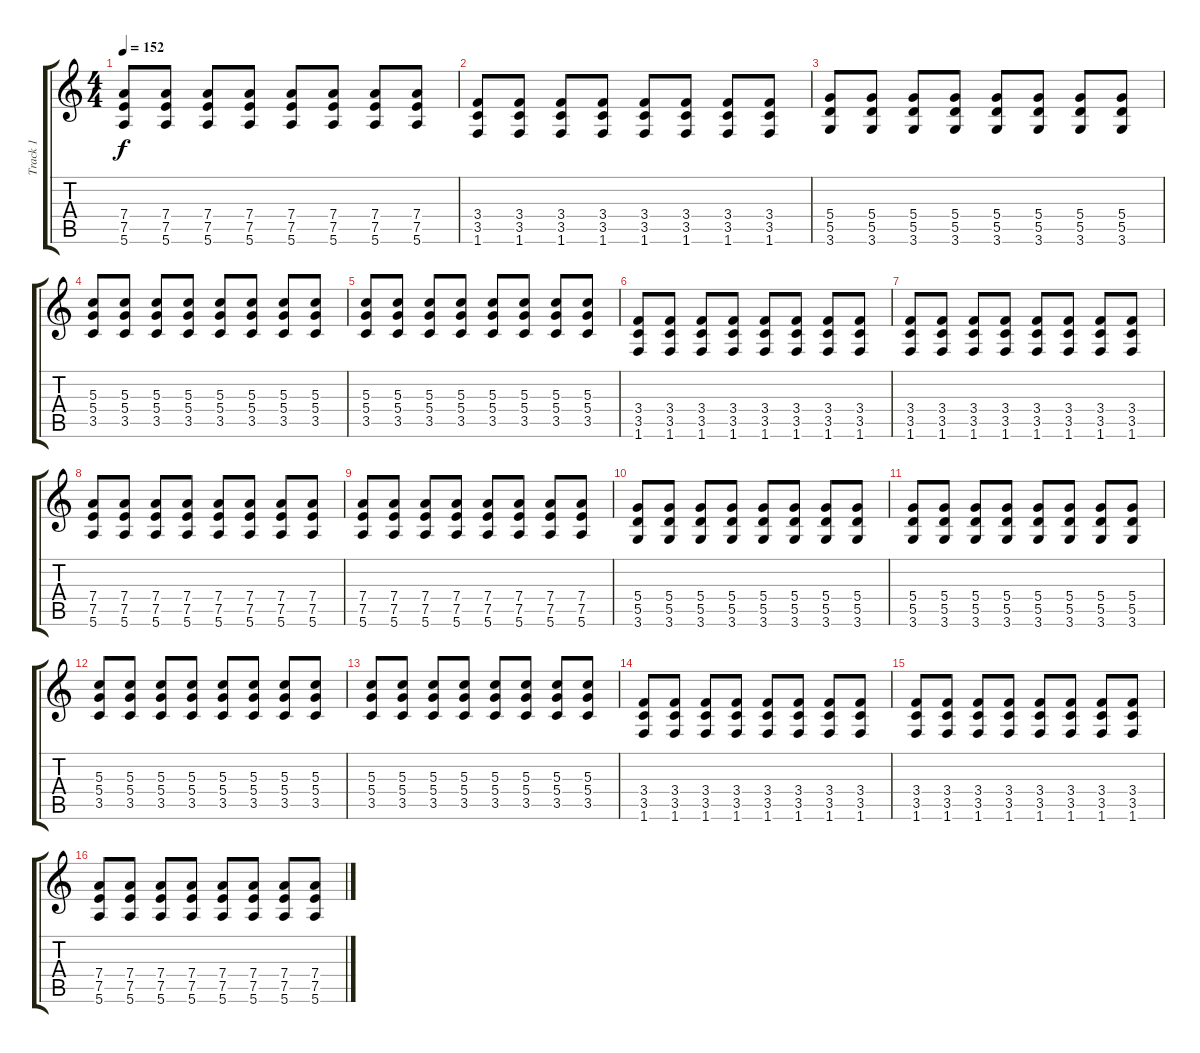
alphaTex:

\track ("Track 1" "Track 1") {instrument distortionguitar}
\staff {score tabs}
\tuning (E4 B3 G3 D3 A2 E2) {hide}
\ts (4 4)
\tempo 152
\clef g2
\ks c
(7.4 7.5 5.6).8{dy f} (7.4 7.5 5.6).8 (7.4 7.5 5.6).8 (7.4 7.5 5.6).8 (7.4 7.5 5.6).8 (7.4 7.5 5.6).8 (7.4 7.5 5.6).8 (7.4 7.5 5.6).8 |
(3.4 3.5 1.6).8 (3.4 3.5 1.6).8 (3.4 3.5 1.6).8 (3.4 3.5 1.6).8 (3.4 3.5 1.6).8 (3.4 3.5 1.6).8 (3.4 3.5 1.6).8 (3.4 3.5 1.6).8 |
(5.4 5.5 3.6).8 (5.4 5.5 3.6).8 (5.4 5.5 3.6).8 (5.4 5.5 3.6).8 (5.4 5.5 3.6).8 (5.4 5.5 3.6).8 (5.4 5.5 3.6).8 (5.4 5.5 3.6).8 |
(5.3 5.4 3.5).8 (5.3 5.4 3.5).8 (5.3 5.4 3.5).8 (5.3 5.4 3.5).8 (5.3 5.4 3.5).8 (5.3 5.4 3.5).8 (5.3 5.4 3.5).8 (5.3 5.4 3.5).8 |
(5.3 5.4 3.5).8 (5.3 5.4 3.5).8 (5.3 5.4 3.5).8 (5.3 5.4 3.5).8 (5.3 5.4 3.5).8 (5.3 5.4 3.5).8 (5.3 5.4 3.5).8 (5.3 5.4 3.5).8 |
(3.4 3.5 1.6).8 (3.4 3.5 1.6).8 (3.4 3.5 1.6).8 (3.4 3.5 1.6).8 (3.4 3.5 1.6).8 (3.4 3.5 1.6).8 (3.4 3.5 1.6).8 (3.4 3.5 1.6).8 |
(3.4 3.5 1.6).8 (3.4 3.5 1.6).8 (3.4 3.5 1.6).8 (3.4 3.5 1.6).8 (3.4 3.5 1.6).8 (3.4 3.5 1.6).8 (3.4 3.5 1.6).8 (3.4 3.5 1.6).8 |
(7.4 7.5 5.6).8 (7.4 7.5 5.6).8 (7.4 7.5 5.6).8 (7.4 7.5 5.6).8 (7.4 7.5 5.6).8 (7.4 7.5 5.6).8 (7.4 7.5 5.6).8 (7.4 7.5 5.6).8 |
(7.4 7.5 5.6).8 (7.4 7.5 5.6).8 (7.4 7.5 5.6).8 (7.4 7.5 5.6).8 (7.4 7.5 5.6).8 (7.4 7.5 5.6).8 (7.4 7.5 5.6).8 (7.4 7.5 5.6).8 |
(5.4 5.5 3.6).8 (5.4 5.5 3.6).8 (5.4 5.5 3.6).8 (5.4 5.5 3.6).8 (5.4 5.5 3.6).8 (5.4 5.5 3.6).8 (5.4 5.5 3.6).8 (5.4 5.5 3.6).8 |
(5.4 5.5 3.6).8 (5.4 5.5 3.6).8 (5.4 5.5 3.6).8 (5.4 5.5 3.6).8 (5.4 5.5 3.6).8 (5.4 5.5 3.6).8 (5.4 5.5 3.6).8 (5.4 5.5 3.6).8 |
(5.3 5.4 3.5).8 (5.3 5.4 3.5).8 (5.3 5.4 3.5).8 (5.3 5.4 3.5).8 (5.3 5.4 3.5).8 (5.3 5.4 3.5).8 (5.3 5.4 3.5).8 (5.3 5.4 3.5).8 |
(5.3 5.4 3.5).8 (5.3 5.4 3.5).8 (5.3 5.4 3.5).8 (5.3 5.4 3.5).8 (5.3 5.4 3.5).8 (5.3 5.4 3.5).8 (5.3 5.4 3.5).8 (5.3 5.4 3.5).8 |
(3.4 3.5 1.6).8 (3.4 3.5 1.6).8 (3.4 3.5 1.6).8 (3.4 3.5 1.6).8 (3.4 3.5 1.6).8 (3.4 3.5 1.6).8 (3.4 3.5 1.6).8 (3.4 3.5 1.6).8 |
(3.4 3.5 1.6).8 (3.4 3.5 1.6).8 (3.4 3.5 1.6).8 (3.4 3.5 1.6).8 (3.4 3.5 1.6).8 (3.4 3.5 1.6).8 (3.4 3.5 1.6).8 (3.4 3.5 1.6).8 |
(7.4 7.5 5.6).8 (7.4 7.5 5.6).8 (7.4 7.5 5.6).8 (7.4 7.5 5.6).8 (7.4 7.5 5.6).8 (7.4 7.5 5.6).8 (7.4 7.5 5.6).8 (7.4 7.5 5.6).8
